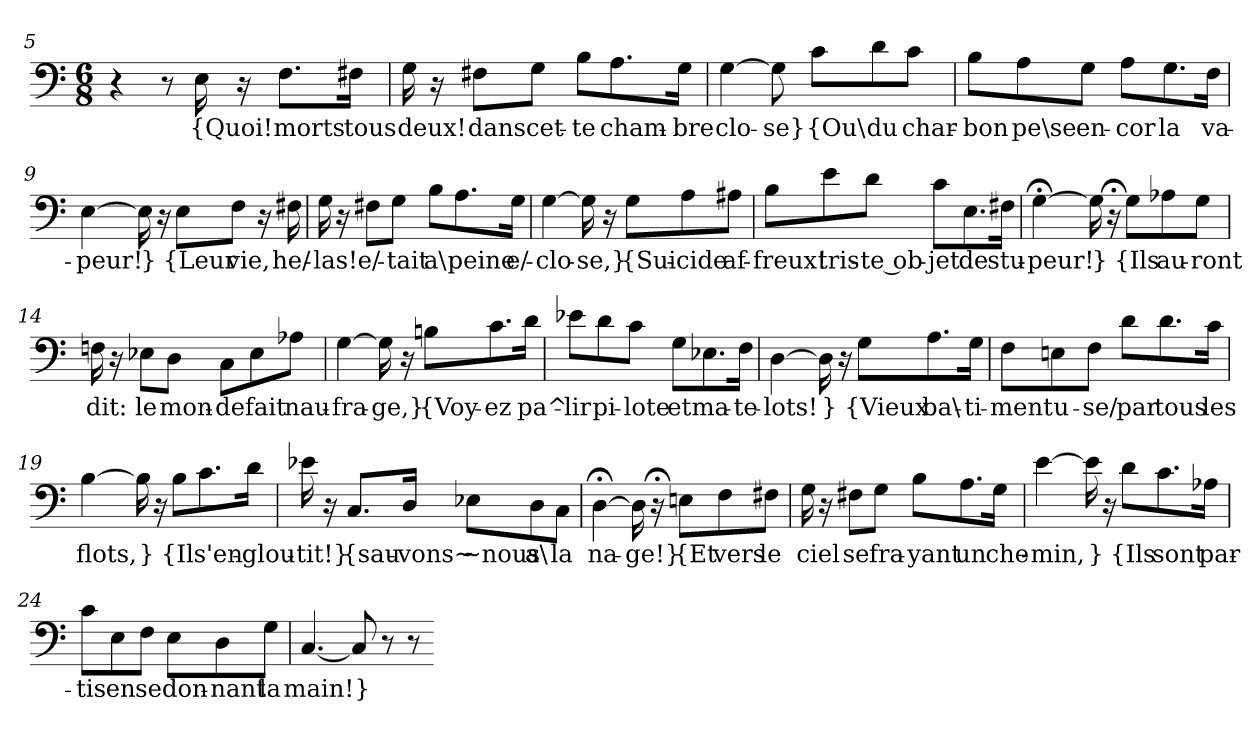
**kern	**text
*part1	*part1
*staff1	*staff1
*clefF4	*
*k[]	*
*M6/8	*
=5	=5
4r	.
8r	.
16E	{Quoi!
16r	.
8.F\L	morts
16F#X\Jk	tous
=6	=6
16G	deux!
16r	.
8F#X\L	dans
8G\J	cet-
8B\L	-te
8.A\	cham-
16G\Jk	-bre
=7	=7
[4G	clo-
8G]	-se}
8c\L	{Ou\
8d\	du
8c\J	char-
=8	=8
8B\L	-bon
8A\	pe\se
8G\J	en-
8A\L	-cor
8.G\	la
16F\Jk	va-
=9	=9
[4E	-peur!
16E]	}
16r	.
8E\L	{Leur
8F\J	vie,
16r	.
16F#X	he/-
=10	=10
16G	-las!
16r	.
8F#X\L	e/-
8G\J	-tait
8B\L	a\
8.A\	peine
16G\Jk	e/-
=11	=11
[4G	-clo-
16G]	-se,}
16r	.
8G\L	{Sui-
8A\	-cide
8A#X\J	af-
=12	=12
8B\L	-freux!
8e\	tris-
8d\J	-te ob-
8c\L	-jet
8.E\	de
16F#X\Jk	stu-
=13	=13
[4G;<	-peur!
16G]	}
16r;<	.
8G\L	{Ils
8A-X\	au-
8G\J	-ront
=14	=14
16Fn	dit:
16r	.
8E-X\L	le
8D\J	mon-
8C\L	-de
8E-\	fait
8A-X\J	nau-
=15	=15
[4G	-fra-
16G]	-ge,}
16r	.
8Bn\L	{Voy-
8.c\	-ez
16d\Jk	pa^-
=16	=16
8e-X\L	-lir
8d\	pi-
8c\J	-lote
8G\L	et
8.E-X\	ma-
16F\Jk	-te-
=17	=17
[4D	-lots!
16D]	}
16r	.
8G\L	{Vieux
8.A\	ba\-
16G\Jk	-ti-
=18	=18
8F\L	-ment
8En\	u-
8F\J	-se/
8d\L	par
8.d\	tous
16c\Jk	les
=19	=19
[4B	flots,
16B]	}
16r	.
8B\L	{Il
8.c\	s'en-
16d\Jk	-glou-
=20	=20
16e-X	-tit!}
16r	.
8.C/L	{sau-
16D/Jk	-vons~
8E-X\L	~nous
8D\	a\
8C\J	la
=21	=21
[4D;<	na-
16D]	-ge!}
16r;<	.
8En\L	{Et
8F\	vers
8F#X\J	le
=22	=22
16G	ciel
16r	.
8F#X\L	se
8G\J	fra-
8B\L	-yant
8.A\	un
16G\Jk	che-
=23	=23
[4e	-min,
16e]	}
16r	.
8d\L	{Ils
8.c\	sont
16A-X\Jk	par-
=24	=24
8c\L	-tis
8E\	en
8F\J	se
8E\L	don-
8D\	-nant
8G\J	la
=25	=25
[4.C	main!
8C]	}
8r	.
8r	.
=-	=-
*-	*-
